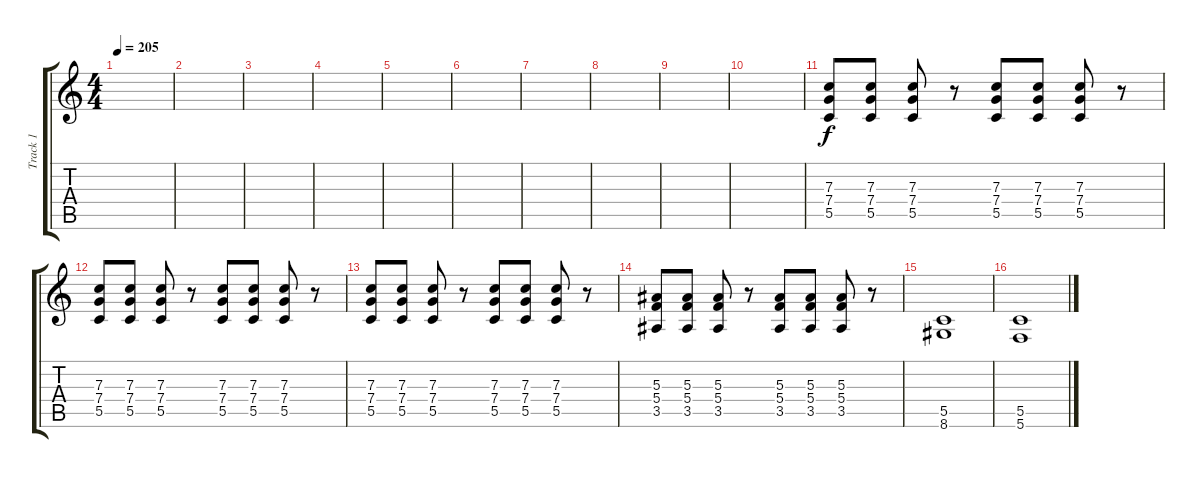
\track ("Track 1" "Track 1") {instrument distortionguitar}
\staff {score tabs}
\tuning (D4 A3 F3 C3 G2 C2) {hide}
\ts (4 4)
\tempo 205
\clef g2
\ks c
|
|
|
|
|
|
|
|
|
|
(7.3 7.4 5.5).8 (7.3 7.4 5.5).8 (7.3 7.4 5.5).8 r.8 (7.3 7.4 5.5).8 (7.3 7.4 5.5).8 (7.3 7.4 5.5).8 r.8 |
(7.3 7.4 5.5).8 (7.3 7.4 5.5).8 (7.3 7.4 5.5).8 r.8 (7.3 7.4 5.5).8 (7.3 7.4 5.5).8 (7.3 7.4 5.5).8 r.8 |
(7.3 7.4 5.5).8 (7.3 7.4 5.5).8 (7.3 7.4 5.5).8 r.8 (7.3 7.4 5.5).8 (7.3 7.4 5.5).8 (7.3 7.4 5.5).8 r.8 |
(5.3 5.4 3.5).8 (5.3 5.4 3.5).8 (5.3 5.4 3.5).8 r.8 (5.3 5.4 3.5).8 (5.3 5.4 3.5).8 (5.3 5.4 3.5).8 r.8 |
(5.5 8.6).1 |
(5.5 5.6).1
